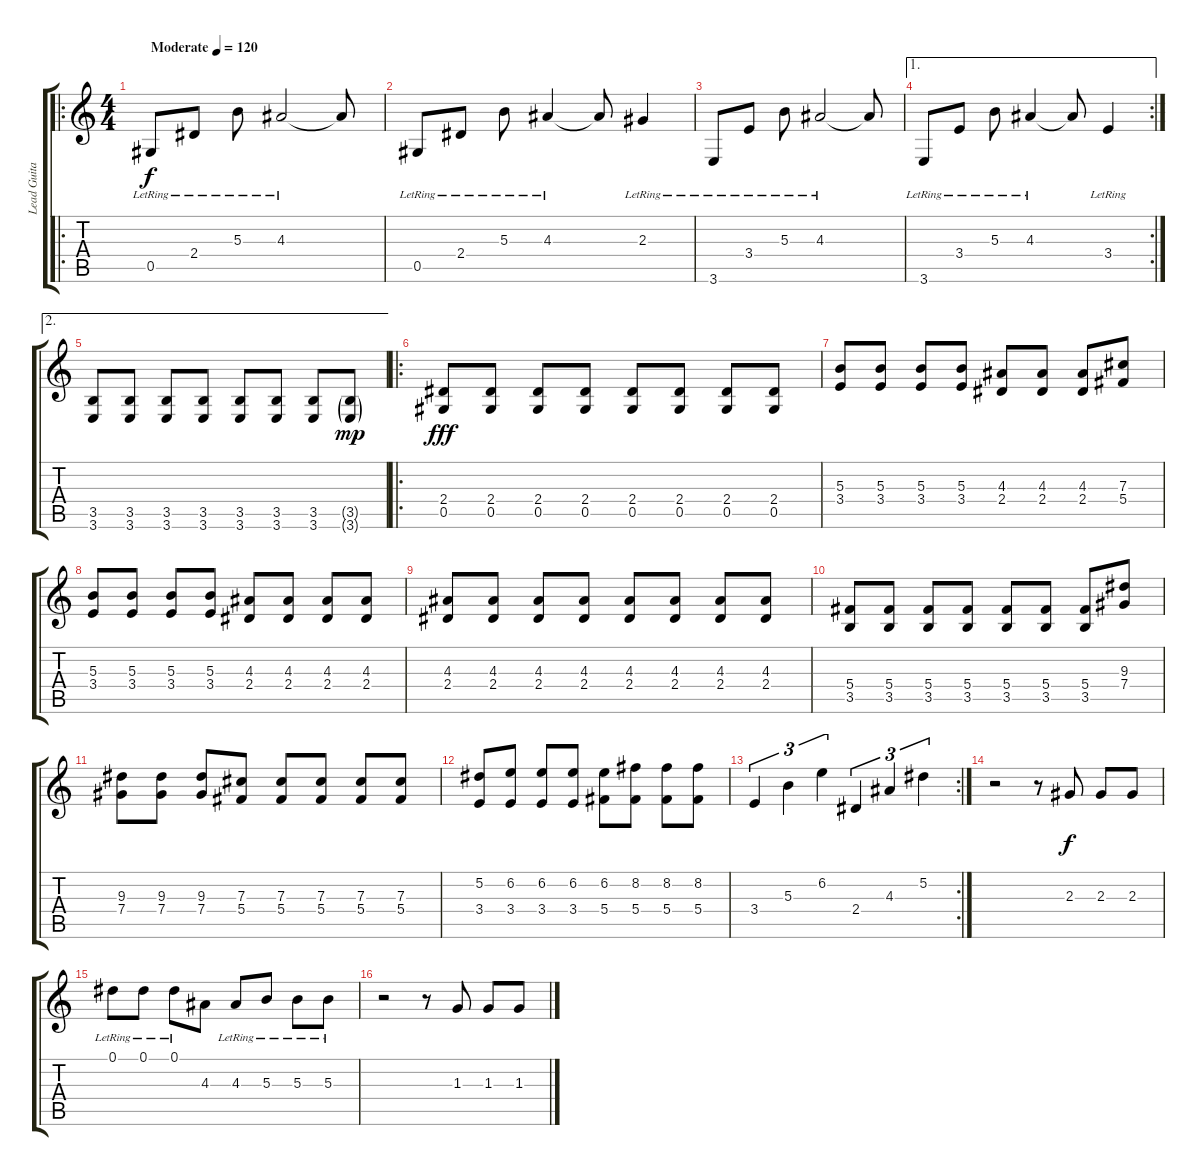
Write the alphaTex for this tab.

\track ("Lead Guitar" "Lead Guita") {instrument distortionguitar}
\staff {score tabs}
\tuning (Eb4 Bb3 Gb3 Db3 Ab2 Db2) {hide}
\ro
\ts (4 4)
\tempo (120 "Moderate")
\clef g2
\ks c
0.5{lr}.8{dy f instrument acousticguitarnylon} 2.4{lr}.8 5.3{lr}.8 4.3{lr}.2 4.3{t}.8 |
0.5{lr}.8 2.4{lr}.8 5.3{lr}.8 4.3{lr}.4 4.3{t}.8 2.3{lr}.4 |
3.6{lr}.8 3.4{lr}.8 5.3{lr}.8 4.3{lr}.2 4.3{t}.8 |
\ae 1
\rc 2
3.6{lr}.8 3.4{lr}.8 5.3{lr}.8 4.3{lr}.4 4.3{t}.8 3.4{lr}.4 |
\ae 2
(3.5 3.6).8 (3.5 3.6).8 (3.5 3.6).8 (3.5 3.6).8 (3.5 3.6).8 (3.5 3.6).8 (3.5 3.6).8 (3.5{g} 3.6{g}).8{dy mp} |
\ro
(2.4 0.5).8{dy fff instrument distortionguitar} (2.4 0.5).8 (2.4 0.5).8 (2.4 0.5).8 (2.4 0.5).8 (2.4 0.5).8 (2.4 0.5).8 (2.4 0.5).8 |
(5.3 3.4).8 (5.3 3.4).8 (5.3 3.4).8 (5.3 3.4).8 (4.3 2.4).8 (4.3 2.4).8 (4.3 2.4).8 (7.3 5.4).8 |
(5.3 3.4).8 (5.3 3.4).8 (5.3 3.4).8 (5.3 3.4).8 (4.3 2.4).8 (4.3 2.4).8 (4.3 2.4).8 (4.3 2.4).8 |
(4.3 2.4).8 (4.3 2.4).8 (4.3 2.4).8 (4.3 2.4).8 (4.3 2.4).8 (4.3 2.4).8 (4.3 2.4).8 (4.3 2.4).8 |
(5.4 3.5).8 (5.4 3.5).8 (5.4 3.5).8 (5.4 3.5).8 (5.4 3.5).8 (5.4 3.5).8 (5.4 3.5).8 (9.3 7.4).8 |
(9.3 7.4).8 (9.3 7.4).8 (9.3 7.4).8 (7.3 5.4).8 (7.3 5.4).8 (7.3 5.4).8 (7.3 5.4).8 (7.3 5.4).8 |
(5.2 3.4).8 (6.2 3.4).8 (6.2 3.4).8 (6.2 3.4).8 (6.2 5.4).8 (8.2 5.4).8 (8.2 5.4).8 (8.2 5.4).8 |
\rc 2
3.4.4{tu (3 2) instrument electricguitarclean} 5.3.4{tu (3 2)} 6.2.4{tu (3 2)} 2.4.4{tu (3 2)} 4.3.4{tu (3 2)} 5.2.4{tu (3 2)} |
r.2{instrument distortionguitar} r.8 2.3.8{dy f} 2.3.8 2.3.8 |
0.1{lr}.8 0.1{lr}.8 0.1{lr}.8 4.3.8 4.3{lr}.8 5.3{lr}.8 5.3{lr}.8 5.3{lr}.8 |
r.2 r.8 1.3.8 1.3.8 1.3.8
